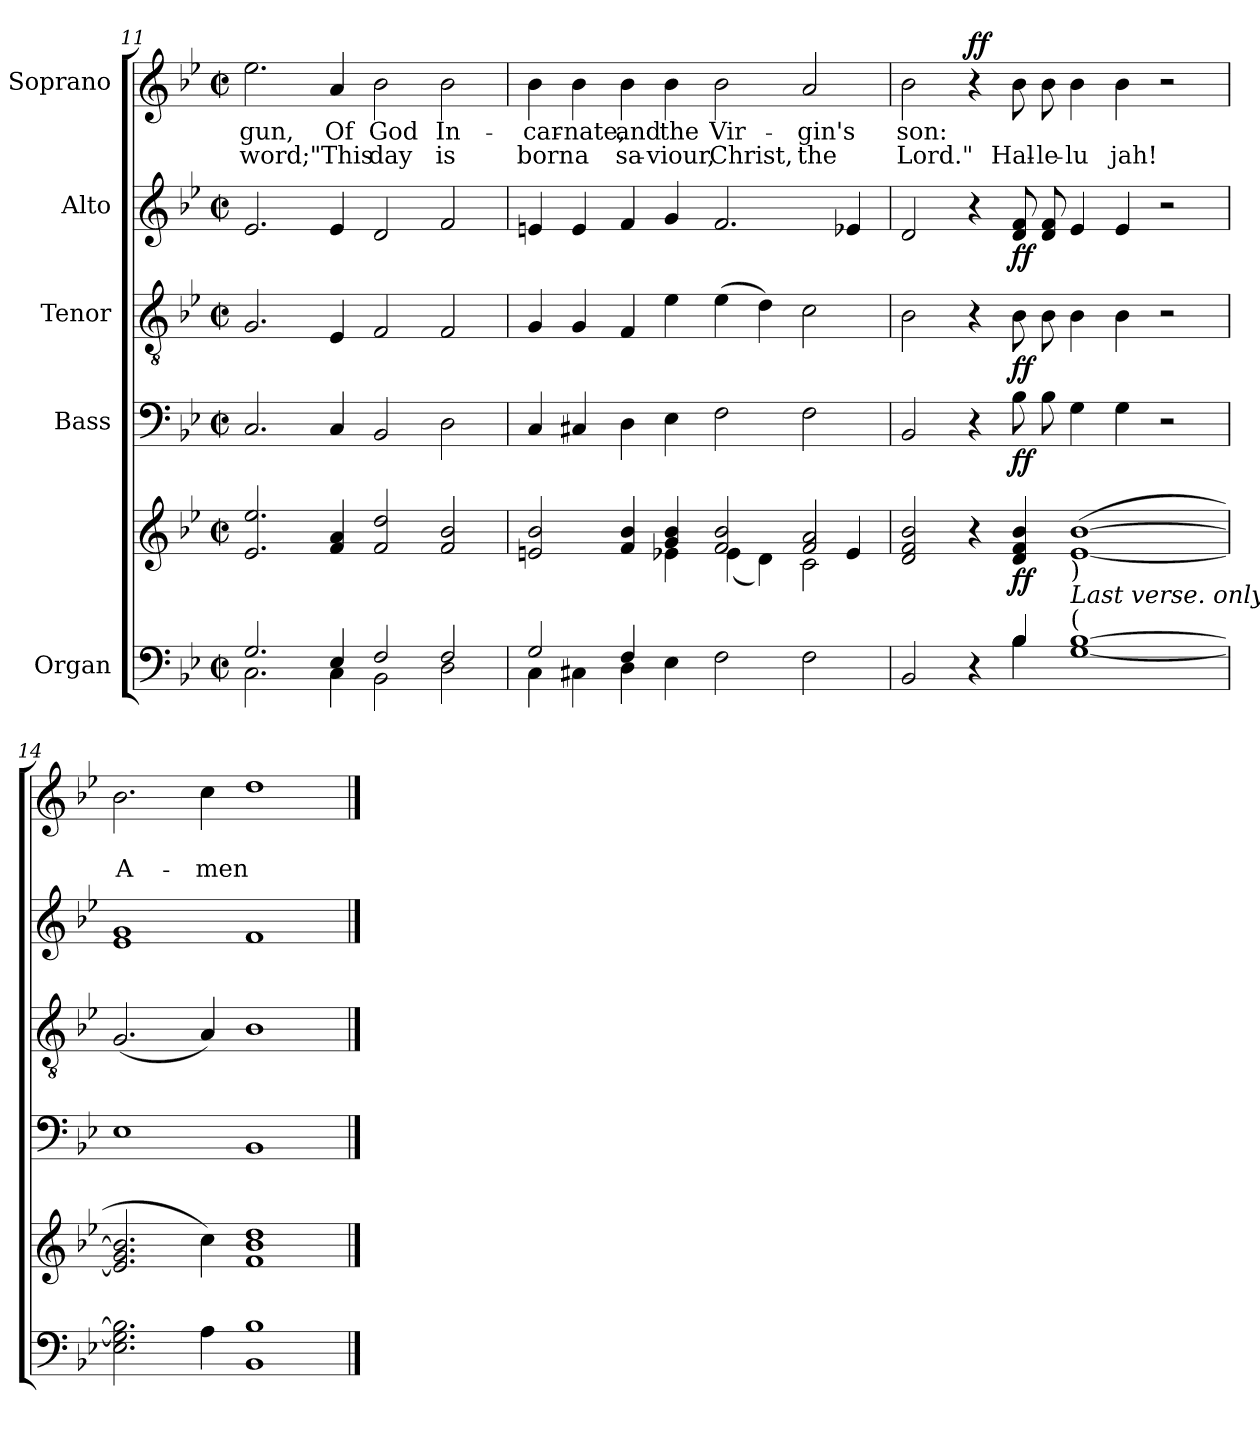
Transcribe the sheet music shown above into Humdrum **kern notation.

**kern	**kern	**dynam	**kern	**dynam	**kern	**dynam	**kern	**dynam	**kern	**text	**text	**dynam
*part5	*part5	*part5	*part4	*part4	*part3	*part3	*part2	*part2	*part1	*part1	*part1	*part1
*staff6	*staff5	*staff5/6	*staff4	*staff4	*staff3	*staff3	*staff2	*staff2	*staff1	*staff1	*staff1	*staff1
*I"Organ	*	*	*I"Bass	*	*I"Tenor	*	*I"Alto	*	*I"Soprano	*	*	*
!!LO:LB:g=z
*clefF4	*clefG2	*	*clefF4	*	*clefGv2	*	*clefG2	*	*clefG2	*	*	*
*k[b-e-]	*k[b-e-]	*	*k[b-e-]	*	*k[b-e-]	*	*k[b-e-]	*	*k[b-e-]	*	*	*
*M2/2	*M2/2	*	*M2/2	*	*M2/2	*	*M2/2	*	*M2/2	*	*	*
*met(c|)	*met(c|)	*	*met(c|)	*	*met(c|)	*	*met(c|)	*	*met(c|)	*	*	*
=11	=11	=11	=11	=11	=11	=11	=11	=11	=11	=11	=11	=11
*^	*	*	*	*	*	*	*	*	*	*	*	*
!	!	!	!	!	!	!	!	!	!	!	!LO:LY:b	!LO:LY:b	!
2.G/	2.C\	2.e-/ 2.ee-/	.	2.C/	.	2.G/	.	2.e-/	.	2.ee-\	-gun,	word;	.
!	!	!	!	!	!	!	!	!	!	!	!LO:LY:b	!LO:LY:b	!
4E-/	4C\	4f/ 4a/	.	4C/	.	4E-/	.	4e-/	.	4a/	Of	"This	.
!	!	!	!	!	!	!	!	!	!	!	!LO:LY:b	!LO:LY:b	!
2F/	2BB-\	2f/ 2dd/	.	2BB-/	.	2F/	.	2d/	.	2b-\	God	day	.
!	!	!	!	!	!	!	!	!	!	!	!LO:LY:b	!LO:LY:b	!
2F/	2D\	2f/ 2b-/	.	2D\	.	2F/	.	2f/	.	2b-\	In-	is	.
=12	=12	=12	=12	=12	=12	=12	=12	=12	=12	=12	=12	=12	=12
*	*	*^	*	*	*	*	*	*	*	*	*	*	*
*	*	*	*^	*	*	*	*	*	*	*	*	*	*	*
!	!	!	!	!	!	!	!	!	!	!	!	!	!LO:LY:b	!LO:LY:b	!
2G/	4C\	2en/ 2b-/	2.ryy	1..ryy	.	4C/	.	4G/	.	4en/	.	4b-\	-car-	born	.
!	!	!	!	!	!	!	!	!	!	!	!	!	!LO:LY:b	!LO:LY:b	!
.	4C#X\	.	.	.	.	4C#X/	.	4G/	.	4e/	.	4b-\	-nate,	a	.
!	!	!	!	!	!	!	!	!	!	!	!	!	!LO:LY:b	!LO:LY:b	!
4F/	4D\	4f/ 4b-/	.	.	.	4D\	.	4F/	.	4f/	.	4b-\	and	sa-	.
!	!	!	!	!	!	!	!	!	!	!	!	!	!LO:LY:b	!LO:LY:b	!
4E-\	1ryy	4g/ 4b-/	4e-X\	.	.	4E-\	.	4e-\	.	4g/	.	4b-\	the	-viour,	.
!	!	!	!	!	!	!	!	!	!	!	!	!	!LO:LY:b	!LO:LY:b	!
2F\	.	2f/ 2b-/	(<4e-\	.	.	2F\	.	(>4e-\	.	2.f/	.	2b-\	Vir-	Christ,	.
.	.	.	4d\)	.	.	.	.	4d\)	.	.	.	.	.	.	.
!	!	!	!	!	!	!	!	!	!	!	!	!	!LO:LY:b	!LO:LY:b	!
2F\	.	2f/ 2a/	2c\	.	.	2F\	.	2c\	.	.	.	2a/	-gin's	the	.
.	4ryy	.	.	4e-/	.	.	.	.	.	4e-X/	.	.	.	.	.
=13	=13	=13	=13	=13	=13	=13	=13	=13	=13	=13	=13	=13	=13	=13	=13
!	!	!	!	!	!	!	!	!	!	!	!	!	!LO:LY:b	!LO:LY:b	!
*	*	*v	*v	*v	*	*	*	*	*	*	*	*	*	*	*
2BB-/	2.ryy	2d/ 2f/ 2b-/	.	2BB-/	.	2B-\	.	2d/	.	2b-\	son:	Lord."	.
!	!	!	!	!	!	!	!	!	!	!	!	!	!LO:DY:a
4r	.	4r	.	4r	.	4r	.	4r	.	4r	.	.	ff
!	!	!	!LO:DY:b	!	!LO:DY:b	!	!LO:DY:b	!	!LO:DY:b	!	!	!LO:LY:b	!
4B-/	4B-\	4d/ 4f/ 4b-/	ff	8B-\	ff	8B-\	ff	8d/ 8f/	ff	8b-\	.	Hal-	.
!	!	!	!	!	!	!	!	!	!	!	!	!LO:LY:b	!
.	.	.	.	8B-\	.	8B-\	.	8d/ 8f/	.	8b-\	.	le-	.
!LO:TX:a:t=(	!	!	!	!	!	!	!	!	!	!	!	!	!
!LO:TX:a:i:t=Last verse. only.	!	!	!	!	!	!	!	!	!	!	!	!	!
!LO:TX:a:t=)	!	!	!	!	!	!	!	!	!	!	!	!	!
!	!	!	!	!	!	!	!	!	!	!	!	!LO:LY:b	!
[1G [1B-	1ryy	(>[1e- [1b-	.	4G\	.	4B-\	.	4e-/	.	4b-\	.	lu	.
!	!	!	!	!	!	!	!	!	!	!	!	!LO:LY:b	!
.	.	.	.	4G\	.	4B-\	.	4e-/	.	4b-\	.	jah!	.
.	.	.	.	2r	.	2r	.	2r	.	2r	.	.	.
*v	*v	*	*	*	*	*	*	*	*	*	*	*	*
=14	=14	=14	=14	=14	=14	=14	=14	=14	=14	=14	=14	=14
!	!	!	!	!	!	!	!	!	!	!	!LO:LY:b	!
2.E-\ 2.G\] 2.B-\]	2.e-/] 2.g/ 2.b-/]	.	1E-	.	(<2.G/	.	1e- 1g	.	2.b-\	.	A-	.
!	!	!	!	!	!	!	!	!	!	!	!LO:LY:b	!
4A\	4cc\)	.	.	.	4A/)	.	.	.	4cc\	.	men	.
1BB- 1B-	1f 1b- 1dd	.	1BB-	.	1B-	.	1f	.	1dd	.	.	.
==	==	==	==	==	==	==	==	==	==	==	==	==
*-	*-	*-	*-	*-	*-	*-	*-	*-	*-	*-	*-	*-
